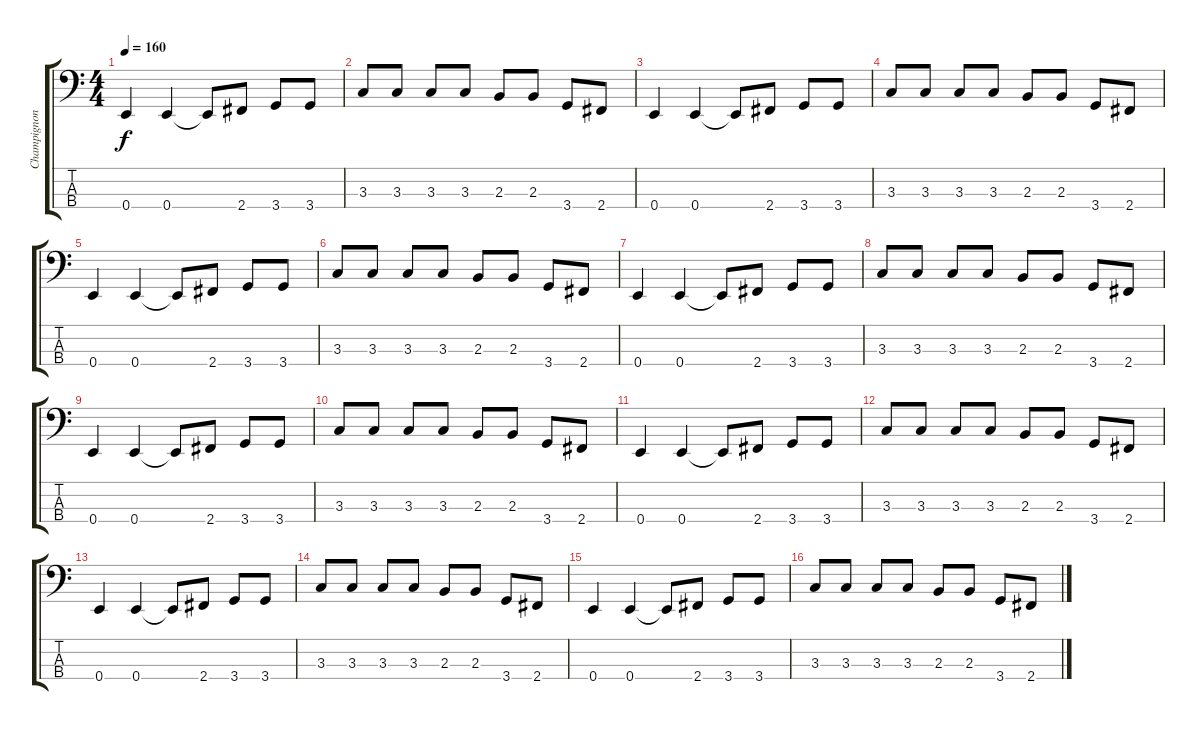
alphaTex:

\track ("Champignon" "Champignon") {instrument synthbass2}
\staff {score tabs}
\tuning (G2 D2 A1 E1) {hide}
\ts (4 4)
\tempo 160
\clef f4
\ks c
0.4.4{dy f} 0.4.4 0.4{t}.8 2.4.8 3.4.8 3.4.8 |
3.3.8 3.3.8 3.3.8 3.3.8 2.3.8 2.3.8 3.4.8 2.4.8 |
0.4.4 0.4.4 0.4{t}.8 2.4.8 3.4.8 3.4.8 |
3.3.8 3.3.8 3.3.8 3.3.8 2.3.8 2.3.8 3.4.8 2.4.8 |
0.4.4 0.4.4 0.4{t}.8 2.4.8 3.4.8 3.4.8 |
3.3.8 3.3.8 3.3.8 3.3.8 2.3.8 2.3.8 3.4.8 2.4.8 |
0.4.4 0.4.4 0.4{t}.8 2.4.8 3.4.8 3.4.8 |
3.3.8 3.3.8 3.3.8 3.3.8 2.3.8 2.3.8 3.4.8 2.4.8 |
0.4.4 0.4.4 0.4{t}.8 2.4.8 3.4.8 3.4.8 |
3.3.8 3.3.8 3.3.8 3.3.8 2.3.8 2.3.8 3.4.8 2.4.8 |
0.4.4 0.4.4 0.4{t}.8 2.4.8 3.4.8 3.4.8 |
3.3.8 3.3.8 3.3.8 3.3.8 2.3.8 2.3.8 3.4.8 2.4.8 |
0.4.4 0.4.4 0.4{t}.8 2.4.8 3.4.8 3.4.8 |
3.3.8 3.3.8 3.3.8 3.3.8 2.3.8 2.3.8 3.4.8 2.4.8 |
0.4.4 0.4.4 0.4{t}.8 2.4.8 3.4.8 3.4.8 |
3.3.8 3.3.8 3.3.8 3.3.8 2.3.8 2.3.8 3.4.8 2.4.8
